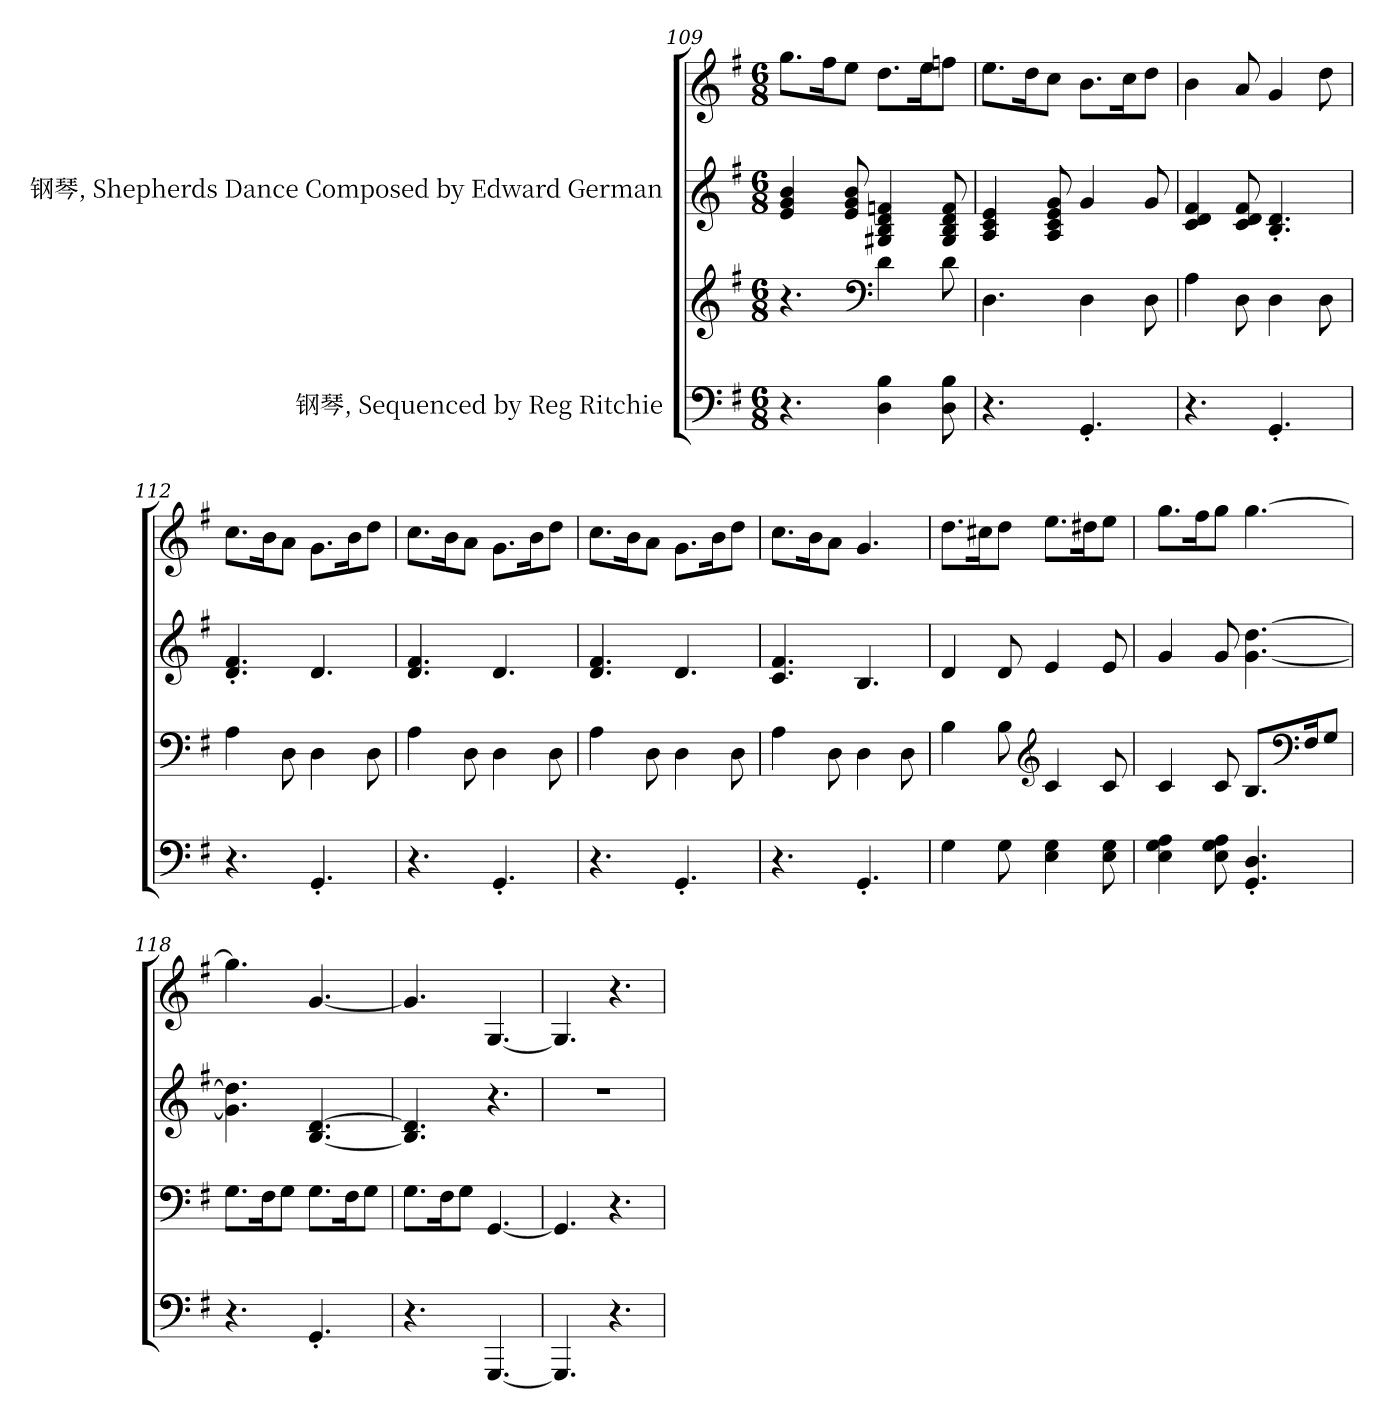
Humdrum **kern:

**kern	**kern	**kern	**kern
*part2	*part2	*part1	*part1
*staff4	*staff3	*staff2	*staff1
*I"钢琴, Sequenced by Reg Ritchie	*	*I"钢琴, Shepherds Dance Composed by Edward German	*
!!LO:LB:g=z
*clefF4	*clefG2	*clefG2	*clefG2
*k[f#]	*k[f#]	*k[f#]	*k[f#]
*M6/8	*M6/8	*M6/8	*M6/8
=109	=109	=109	=109
4.r	4.r	4e/ 4g/ 4b/	8.gg\L
.	.	.	16ff#\K
.	.	8e/ 8g/ 8b/	8ee\J
*	*clefF4	*	*
4D\ 4B\	4d\	4G#X/ 4B/ 4d/ 4fn/	8.dd\L
.	.	.	16ee\K
8D\ 8B\	8d\	8G#/ 8B/ 8d/ 8f/	8ffn\J
=110	=110	=110	=110
4.r	4.D\	4A/ 4c/ 4e/	8.ee\L
.	.	.	16dd\K
.	.	8A/ 8c/ 8e/ 8g/	8cc\J
4.GG'/	4D\	4g/	8.b\L
.	.	.	16cc\K
.	8D\	8g/	8dd\J
=111	=111	=111	=111
4.r	4A\	4c/ 4d/ 4f#/	4b\
.	8D\	8c/ 8d/ 8f#/	8a/
4.GG'/	4D\	4.B/' 4.d/'	4g/
.	8D\	.	8dd\
=112	=112	=112	=112
4.r	4A\	4.d/' 4.f#/'	8.cc\L
.	.	.	16b\K
.	8D\	.	8a\J
4.GG'/	4D\	4.d/	8.g\L
.	.	.	16b\K
.	8D\	.	8dd\J
=113	=113	=113	=113
4.r	4A\	4.d/ 4.f#/	8.cc\L
.	.	.	16b\K
.	8D\	.	8a\J
4.GG'/	4D\	4.d/	8.g\L
.	.	.	16b\K
.	8D\	.	8dd\J
!!LO:PB:g=z
=114	=114	=114	=114
4.r	4A\	4.d/ 4.f#/	8.cc\L
.	.	.	16b\K
.	8D\	.	8a\J
4.GG'/	4D\	4.d/	8.g\L
.	.	.	16b\K
.	8D\	.	8dd\J
=115	=115	=115	=115
4.r	4A\	4.c/ 4.f#/	8.cc\L
.	.	.	16b\K
.	8D\	.	8a\J
4.GG'/	4D\	4.B/	4.g/
.	8D\	.	.
=116	=116	=116	=116
4G\	4B\	4d/	8.dd\L
.	.	.	16cc#X\K
8G\	8B\	8d/	8dd\J
*	*clefG2	*	*
4E\ 4G\	4c/	4e/	8.ee\L
.	.	.	16dd#X\K
8E\ 8G\	8c/	8e/	8ee\J
=117	=117	=117	=117
4E\ 4G\ 4A\	4c/	4g/	8.gg\L
.	.	.	16ff#\K
8E\ 8G\ 8A\	8c/	8g/	8gg\J
4.GG/' 4.D/'	8.B/L	[4.g\ [4.dd\	[4.gg\
*	*clefF4	*	*
.	16F#/K	.	.
.	8G/J	.	.
!!LO:LB:g=z
=118	=118	=118	=118
4.r	8.G\L	4.g\] 4.dd\]	4.gg\]
.	16F#\K	.	.
.	8G\J	.	.
4.GG'/	8.G\L	[4.B/ [4.d/	[4.g/
.	16F#\K	.	.
.	8G\J	.	.
=119	=119	=119	=119
4.r	8.G\L	4.B/] 4.d/]	4.g/]
.	16F#\K	.	.
.	8G\J	.	.
[4.GGG/	[4.GG/	4.r	[4.G/
=120	=120	=120	=120
4.GGG/]	4.GG/]	2.r	4.G/]
4.r	4.r	.	4.r
=	=	=	=
*-	*-	*-	*-
